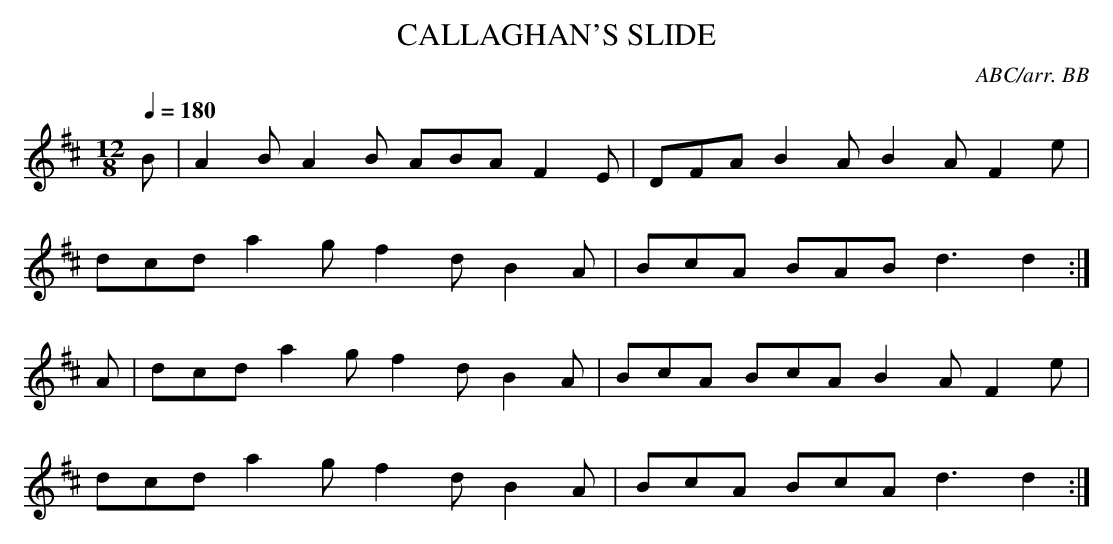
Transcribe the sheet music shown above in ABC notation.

X:1
T:CALLAGHAN'S SLIDE
C:ABC/arr. BB
Q:1/4=180
M:12/8
L:1/8
K:D
B|A2B A2B ABA F2E|DFA B2A B2A F2e|
dcd a2g f2d B2A|BcA BAB d3 d2:|
A|dcd a2g f2d B2A|BcA BcA B2A F2e|
dcd a2g f2d B2A|BcA BcA d3 d2:|
